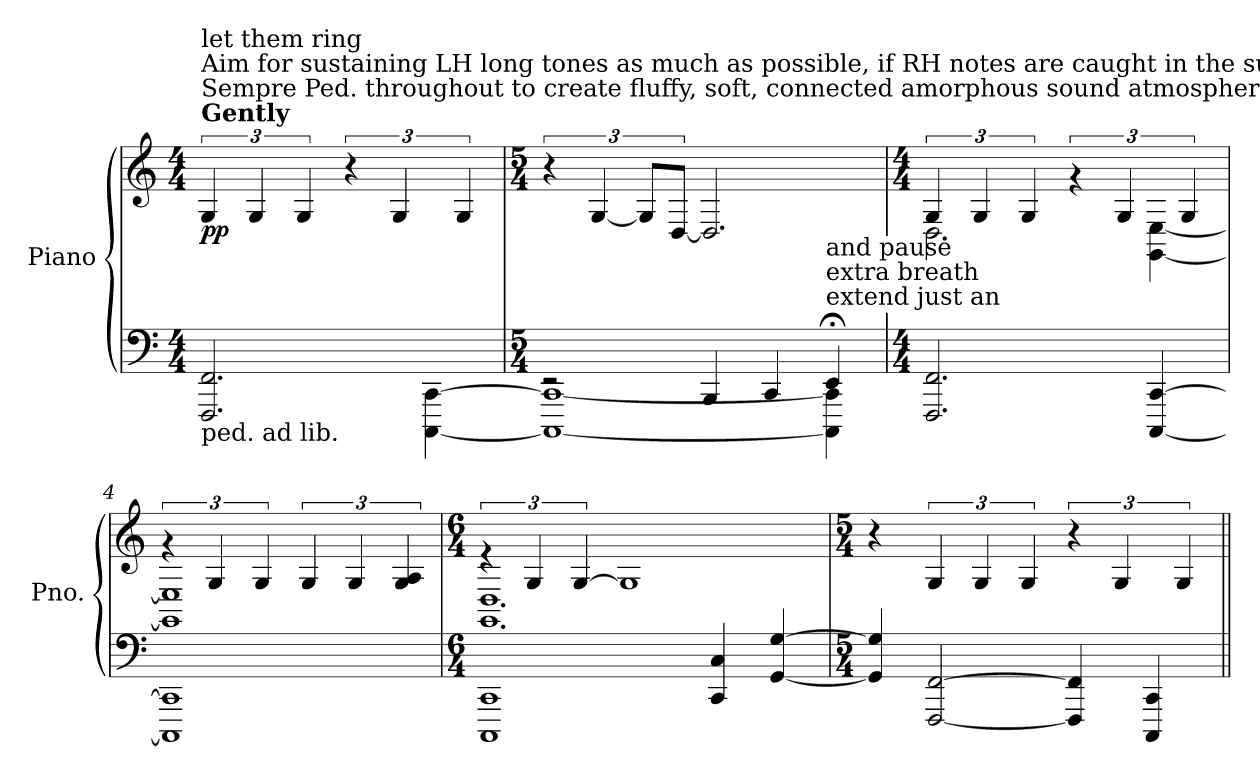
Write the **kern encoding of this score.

**kern	**kern	**dynam
*part1	*part1	*part1
*staff2	*staff1	*staff1/2
*I"Piano	*	*
*I'Pno.	*	*
*clefF4	*clefG2	*
*k[]	*k[]	*
*M4/4	*M4/4	*
*MM70	*MM70	*
=1	=1	=1
!	!LO:TX:a:B:t=Gently	!
!	!LO:TX:a:t=Sempre Ped. throughout to create fluffy, soft, connected amorphous sound atmosphere	!
!	!LO:TX:t=Aim for sustaining LH long tones as much as possible, if RH notes are caught in the sus.	!
!	!LO:TX:t=let them ring	!
!LO:TX:b:t=ped. ad lib.	!	!
!	!	!LO:DY:b
2.FFF/ 2.FF/	6G/	pp
.	6G/	.
.	6G/	.
.	6r	.
.	6G/	.
[4CCC\ [4CC\	.	.
.	6G/	.
=2	=2	=2
*M5/4	*M5/4	*
*^	*	*
2rEE	1CCC_ 1CC_	6r	.
.	.	[6G/	.
.	.	12G/L]	.
.	.	[12D/J	.
4BBB/	.	2.D/]	.
4CC/	.	.	.
!LO:TX:a:t=extend just an	!	!	!
!LO:TX:a:t=extra breath	!	!	!
!LO:TX:a:t=and pause	!	!	!
4EE;</	4CCC\] 4CC\]	.	.
*v	*v	*	*
=3	=3	=3
*M4/4	*M4/4	*
*	*^	*
2.FFF/ 2.FF/	6G/	2.D\	.
.	6G/	.	.
.	6G/	.	.
.	6rg	.	.
.	6G/	.	.
[4CCC/ [4CC/	.	[4GG\ [4E\	.
.	6G/	.	.
=4	=4	=4	=4
1CCC] 1CC]	6rg	1GG] 1E]	.
.	6G/	.	.
.	6G/	.	.
.	6G/	.	.
.	6G/	.	.
.	6G/ 6A/	.	.
!!LO:LB:g=z	!!
=5	=5	=5	=5
*M6/4	*M6/4	*	*
1CCC 1CC	6re	1.GG 1.D	.
.	6G/	.	.
.	[6G/	.	.
.	1G]	.	.
4CC/ 4C/	.	.	.
[4GG/ [4G/	.	.	.
*	*v	*v	*
=6	=6	=6
*M5/4	*M5/4	*
4GG/] 4G/]	4r	.
[2FFF/ [2FF/	6G/	.
.	6G/	.
.	6G/	.
4FFF/] 4FF/]	6r	.
.	6G/	.
4CCC/ 4CC/	.	.
.	6G/	.
=||	=||	=||
*-	*-	*-
